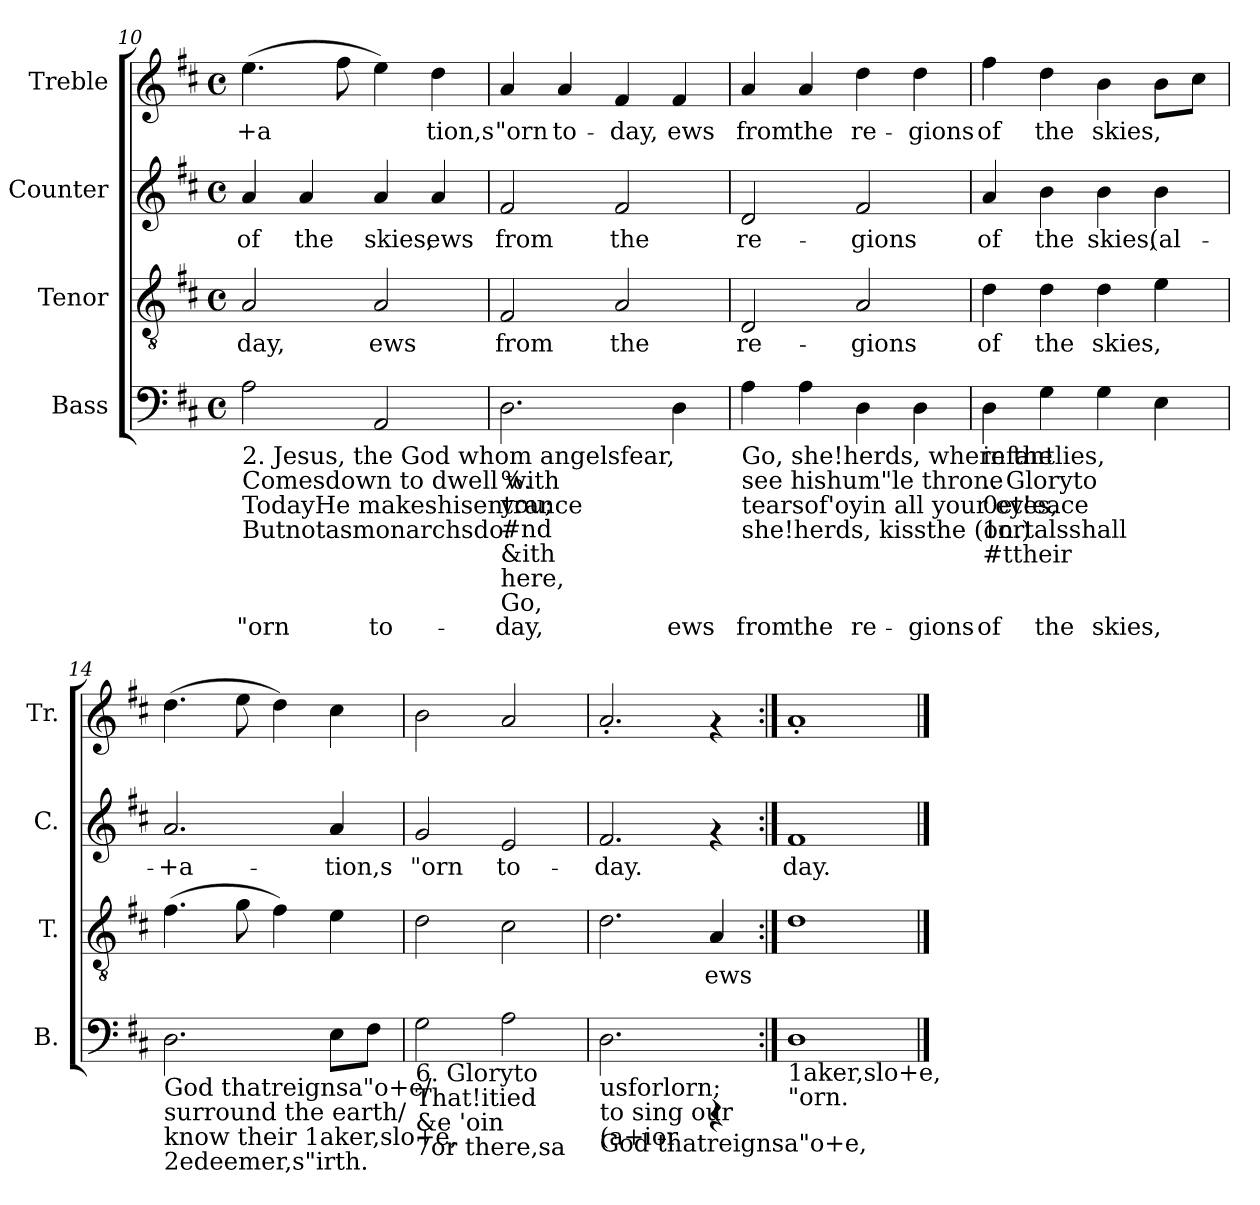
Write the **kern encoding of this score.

**kern	**text	**kern	**text	**kern	**text	**kern	**text
*part4	*part4	*part3	*part3	*part2	*part2	*part1	*part1
*staff4	*staff4	*staff3	*staff3	*staff2	*staff2	*staff1	*staff1
*I"Bass	*	*I"Tenor	*	*I"Counter	*	*I"Treble	*
*I'B.	*	*I'T.	*	*I'C.	*	*I'Tr.	*
*clefF4	*	*clefGv2	*	*clefG2	*	*clefG2	*
*k[f#c#]	*	*k[f#c#]	*	*k[f#c#]	*	*k[f#c#]	*
*D:	*	*D:	*	*D:	*	*D:	*
*M4/4	*	*M4/4	*	*M4/4	*	*M4/4	*
*met(c)	*	*met(c)	*	*met(c)	*	*met(c)	*
=10	=10	=10	=10	=10	=10	=10	=10
!LO:TX:b:t=2. Jesus, the God whom angelsfear,	!	!	!	!	!	!	!
!LO:TX:b:t=Comesdown to dwell with	!	!	!	!	!	!	!
!LO:TX:b:t=TodayHe makeshisentrance	!	!	!	!	!	!	!
!LO:TX:b:t=Butnotasmonarchsdo.	!	!	!	!	!	!	!
!	!LO:LY:b:cj	!	!LO:LY:b:cj	!	!LO:LY:b:rj	!	!LO:LY:b:cj
2A\	"orn	2A/	-day,	4a/	of	(>4.ee>\	-+a-
!	!	!	!	!	!LO:LY:b:rj	!	!
.	.	.	.	4a/	the	.	.
!	!	!	!	!	!	!	!LO:LY:b:cj
.	.	.	.	.	.	8ff#\	--
!	!LO:LY:b:cj	!	!LO:LY:b:cj	!	!LO:LY:b:rj	!	!LO:LY:b:cj
2AA/	to-	2A/	ews	4a/	skies,	4ee\)	--
!	!	!	!	!	!LO:LY:b:rj	!	!LO:LY:b:cj
.	.	.	.	4a/	ews	4dd\	-tion,s
=11	=11	=11	=11	=11	=11	=11	=11
!LO:TX:b:t=%.	!	!	!	!	!	!	!
!LO:TX:b:t=you;	!	!	!	!	!	!	!
!LO:TX:b:t=#nd	!	!	!	!	!	!	!
!LO:TX:b:t=&ith	!	!	!	!	!	!	!
!LO:TX:b:t=here,	!	!	!	!	!	!	!
!LO:TX:b:t=Go,	!	!	!	!	!	!	!
!	!LO:LY:b:cj	!	!LO:LY:b:cj	!	!LO:LY:b:rj	!	!LO:LY:b:cj
2.D\	-day,	2F#/	from	2f#/	from	4a/	"orn
!	!	!	!	!	!	!	!LO:LY:b:cj
.	.	.	.	.	.	4a/	to-
!	!	!	!LO:LY:b:cj	!	!LO:LY:b:rj	!	!LO:LY:b:cj
.	.	2A/	the	2f#/	the	4f#/	-day,
!	!LO:LY:b:cj	!	!	!	!	!	!LO:LY:b:cj
4D\	ews	.	.	.	.	4f#/	ews
=12	=12	=12	=12	=12	=12	=12	=12
!LO:TX:b:t=Go, she!herds, where the	!	!	!	!	!	!	!
!LO:TX:b:t=see hishum"le throne	!	!	!	!	!	!	!
!LO:TX:b:t=tearsof'oyin all your eyes,	!	!	!	!	!	!	!
!LO:TX:b:t=she!herds, kissthe (on.)	!	!	!	!	!	!	!
!	!LO:LY:b:cj	!	!LO:LY:b:cj	!	!LO:LY:b:rj	!	!LO:LY:b:cj
4A\	from	2D/	re-	2d/	re-	4a/	from
!	!LO:LY:b:cj	!	!	!	!	!	!LO:LY:b:cj
4A\	the	.	.	.	.	4a/	the
!	!LO:LY:b:cj	!	!LO:LY:b:cj	!	!LO:LY:b:rj	!	!LO:LY:b:cj
4D\	re-	2A/	-gions	2f#/	-gions	4dd\	re-
!	!LO:LY:b:cj	!	!	!	!	!	!LO:LY:b:cj
4D\	-gions	.	.	.	.	4dd\	-gions
=13	=13	=13	=13	=13	=13	=13	=13
!LO:TX:b:t=infantlies,	!	!	!	!	!	!	!
!LO:TX:b:t=.. Gloryto	!	!	!	!	!	!	!
!LO:TX:b:t=0et!eace	!	!	!	!	!	!	!
!LO:TX:b:t=1ortalsshall	!	!	!	!	!	!	!
!LO:TX:b:t=#ttheir	!	!	!	!	!	!	!
!	!LO:LY:b:cj	!	!LO:LY:b:cj	!	!LO:LY:b:rj	!	!LO:LY:b:cj
4D\	of	4d\	of	4a/	of	4ff#\	of
!	!LO:LY:b:cj	!	!LO:LY:b:cj	!	!LO:LY:b:rj	!	!LO:LY:b:cj
4G\	the	4d\	the	4b\	the	4dd\	the
!	!LO:LY:b:cj	!	!LO:LY:b:cj	!	!LO:LY:b:rj	!	!LO:LY:b:cj
4G\	skies,	4d\	skies,	4b\	skies,	4b\	skies,
!	!LO:LY:b:cj	!	!LO:LY:b:cj	!	!LO:LY:b:rj	!	!LO:LY:b:cj
4E\	.	4e\	.	4b\	(al-	8b\L	.
!	!	!	!	!	!	!	!LO:LY:b:cj
.	.	.	.	.	.	8cc#\J	.
=14	=14	=14	=14	=14	=14	=14	=14
!LO:TX:b:t=God thatreignsa"o+e/	!	!	!	!	!	!	!
!LO:TX:b:t=surround the earth/	!	!	!	!	!	!	!
!LO:TX:b:t=know their 1aker,slo+e,	!	!	!	!	!	!	!
!LO:TX:b:t=2edeemer,s"irth.	!	!	!	!	!	!	!
!	!LO:LY:b:cj	!	!LO:LY:b:cj	!	!LO:LY:b:rj	!	!LO:LY:b:cj
2.D\	.	(>4.f#\	.	2.a/	-+a-	(>4.dd\	.
!	!	!	!LO:LY:b:cj	!	!	!	!LO:LY:b:cj
.	.	8g\	.	.	.	8ee\	.
!	!	!	!LO:LY:b:cj	!	!	!	!LO:LY:b:cj
.	.	4f#\)	.	.	.	4dd\)	.
!	!LO:LY:b:cj	!	!LO:LY:b:cj	!	!LO:LY:b:rj	!	!LO:LY:b:cj
8E\L	.	4e\	.	4a/	-tion,s	4cc#\	.
!	!LO:LY:b:cj	!	!	!	!	!	!
8F#\J	.	.	.	.	.	.	.
=15	=15	=15	=15	=15	=15	=15	=15
!LO:TX:b:t=6. Gloryto	!	!	!	!	!	!	!
!LO:TX:b:t=That!itied	!	!	!	!	!	!	!
!LO:TX:b:t=&e 'oin	!	!	!	!	!	!	!
!LO:TX:b:t=7or there,sa	!	!	!	!	!	!	!
!	!LO:LY:b:cj	!	!LO:LY:b:cj	!	!LO:LY:b:rj	!	!LO:LY:b:cj
2G\	.	2d\	.	2g/	"orn	2b>\	.
!	!LO:LY:b:cj	!	!LO:LY:b:cj	!	!LO:LY:b:rj	!	!LO:LY:b:cj
2A\	.	2c#\	.	2e/	to-	2a/	.
=16	=16	=16	=16	=16	=16	=16	=16
!LO:TX:b:t=God thatreignsa"o+e,	!	!	!	!	!	!	!
!LO:TX:b:t=usforlorn;	!	!	!	!	!	!	!
!LO:TX:b:t=to sing our	!	!	!	!	!	!	!
!LO:TX:b:t=(a+ior	!	!	!	!	!	!	!
!	!LO:LY:b:cj	!	!LO:LY:b:cj	!	!LO:LY:b:rj	!	!LO:LY:b:cj
2.D\	.	2.d\	.	2.f#/	-day.	2.a'>/	.
!	!	!	!LO:LY:b:cj	!	!	!	!
4rCCC	.	4A/	ews	4rf	.	4rf	.
=17:|!	=17:|!	=17:|!	=17:|!	=17:|!	=17:|!	=17:|!	=17:|!
!LO:TX:b:t=1aker,slo+e,	!	!	!	!	!	!	!
!LO:TX:b:t="orn.	!	!	!	!	!	!	!
!	!LO:LY:b:cj	!	!LO:LY:b:cj	!	!LO:LY:b:rj	!	!LO:LY:b:cj
1D	.	1d	.	1f#	day.	1a'>	.
==	==	==	==	==	==	==	==
*-	*-	*-	*-	*-	*-	*-	*-
